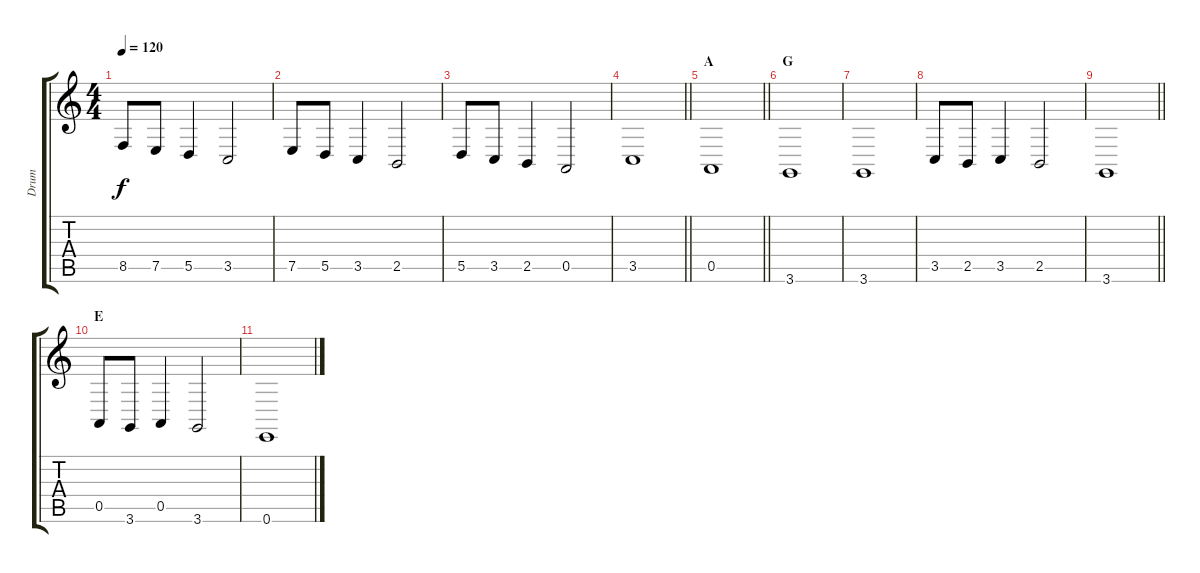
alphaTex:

\track ("Drum" "Drum") {instrument timpani}
\staff {score tabs}
\tuning (E4 B3 G3 D3 A2 E2) {hide}
\ts (4 4)
\tempo 120
\clef g2
\ks c
8.5.8{dy f} 7.5.8 5.5.4 3.5.2 |
7.5.8 5.5.8 3.5.4 2.5.2 |
5.5.8 3.5.8 2.5.4 0.5.2 |
\barLineRight lightlight
3.5.1 |
\section ("" "A")
\barLineRight lightlight
0.5.1 |
\section ("" "G")
3.6.1 |
3.6.1 |
3.5.8 2.5.8 3.5.4 2.5.2 |
\barLineRight lightlight
3.6.1 |
\section ("" "E")
0.5.8 3.6.8 0.5.4 3.6.2 |
0.6.1
